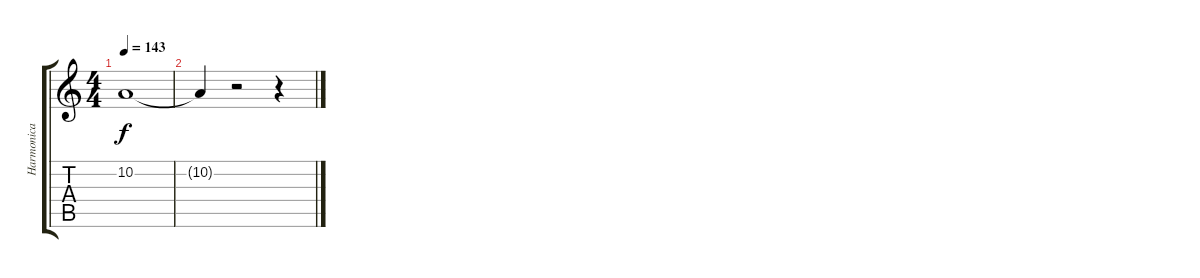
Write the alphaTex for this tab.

\track ("Harmonica" "Harmonica") {instrument harmonica}
\staff {score tabs}
\tuning (E4 B3 G3 D3 A2 E2) {hide}
\ts (4 4)
\tempo 143
\clef g2
\ks c
10.2.1{dy f} |
10.2{t}.4 r.2 r.4
